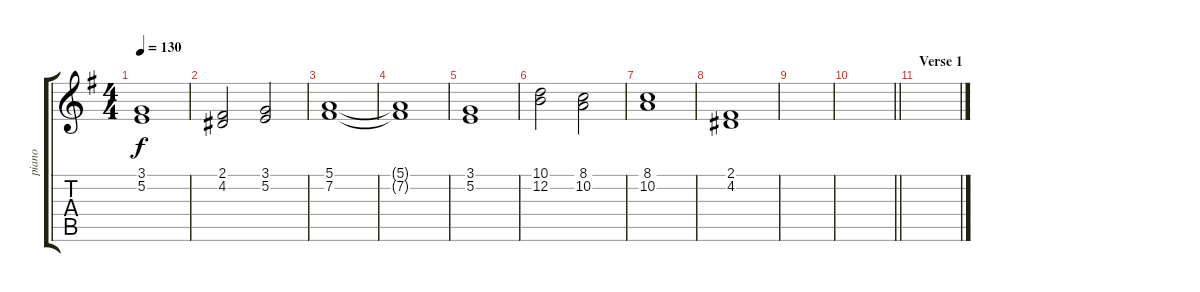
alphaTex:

\track ("piano" "piano") {instrument acousticgrandpiano}
\staff {score tabs}
\tuning (E4 B3 G3 D3 A2 E2) {hide}
\ts (4 4)
\tempo 130
\clef g2
\ks eminor
(3.1 5.2).1{dy f} |
(2.1 4.2).2 (3.1 5.2).2 |
(5.1 7.2).1 |
(5.1{t} 7.2{t}).1 |
(3.1 5.2).1 |
(10.1 12.2).2 (8.1 10.2).2 |
(8.1 10.2).1 |
(2.1 4.2).1 |
|
\barLineRight lightlight
|
\section ("" "Verse 1")
